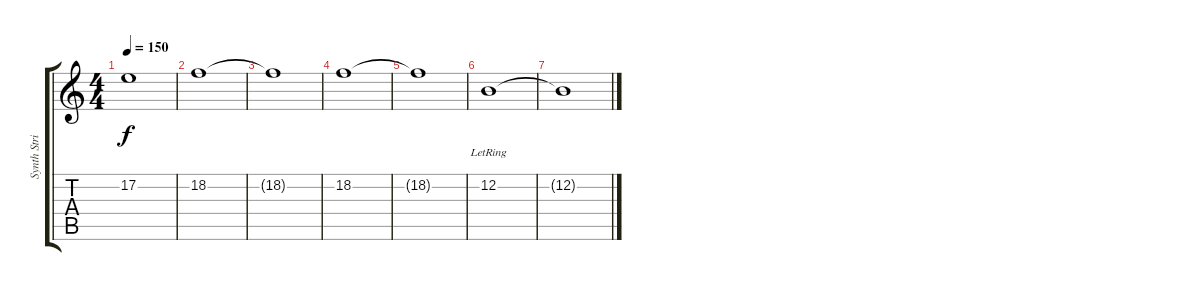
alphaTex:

\track ("Synth Strings" "Synth Stri") {instrument stringensemble1}
\staff {score tabs}
\tuning (E4 B3 G3 D3 A2 E2) {hide}
\ts (4 4)
\tempo 150
\clef g2
\ks c
17.2{t}.1{dy f} |
18.2.1 |
18.2{t}.1 |
18.2.1 |
18.2{t}.1 |
12.2{lr}.1 |
12.2{t}.1
